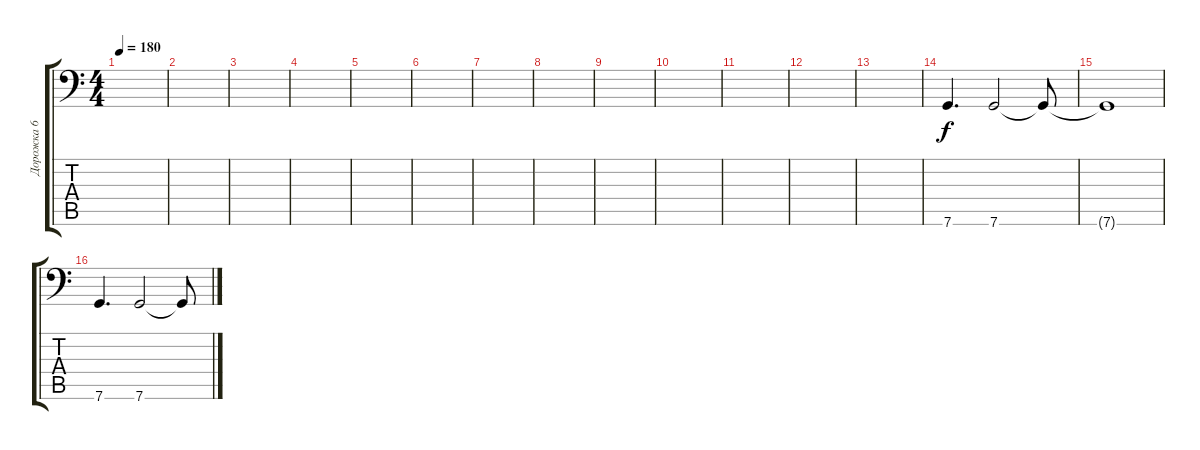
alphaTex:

\track ("Дорожка 6" "Дорожка 6") {instrument electricbasspick}
\staff {score tabs}
\tuning (D3 A2 F2 C2 G1 C1) {hide}
\ts (4 4)
\tempo 180
\clef f4
\ks c
|
|
|
|
|
|
|
|
|
|
|
|
|
7.6.4{d} 7.6.2 7.6{t}.8 |
7.6{t}.1 |
7.6.4{d} 7.6.2 7.6{t}.8
